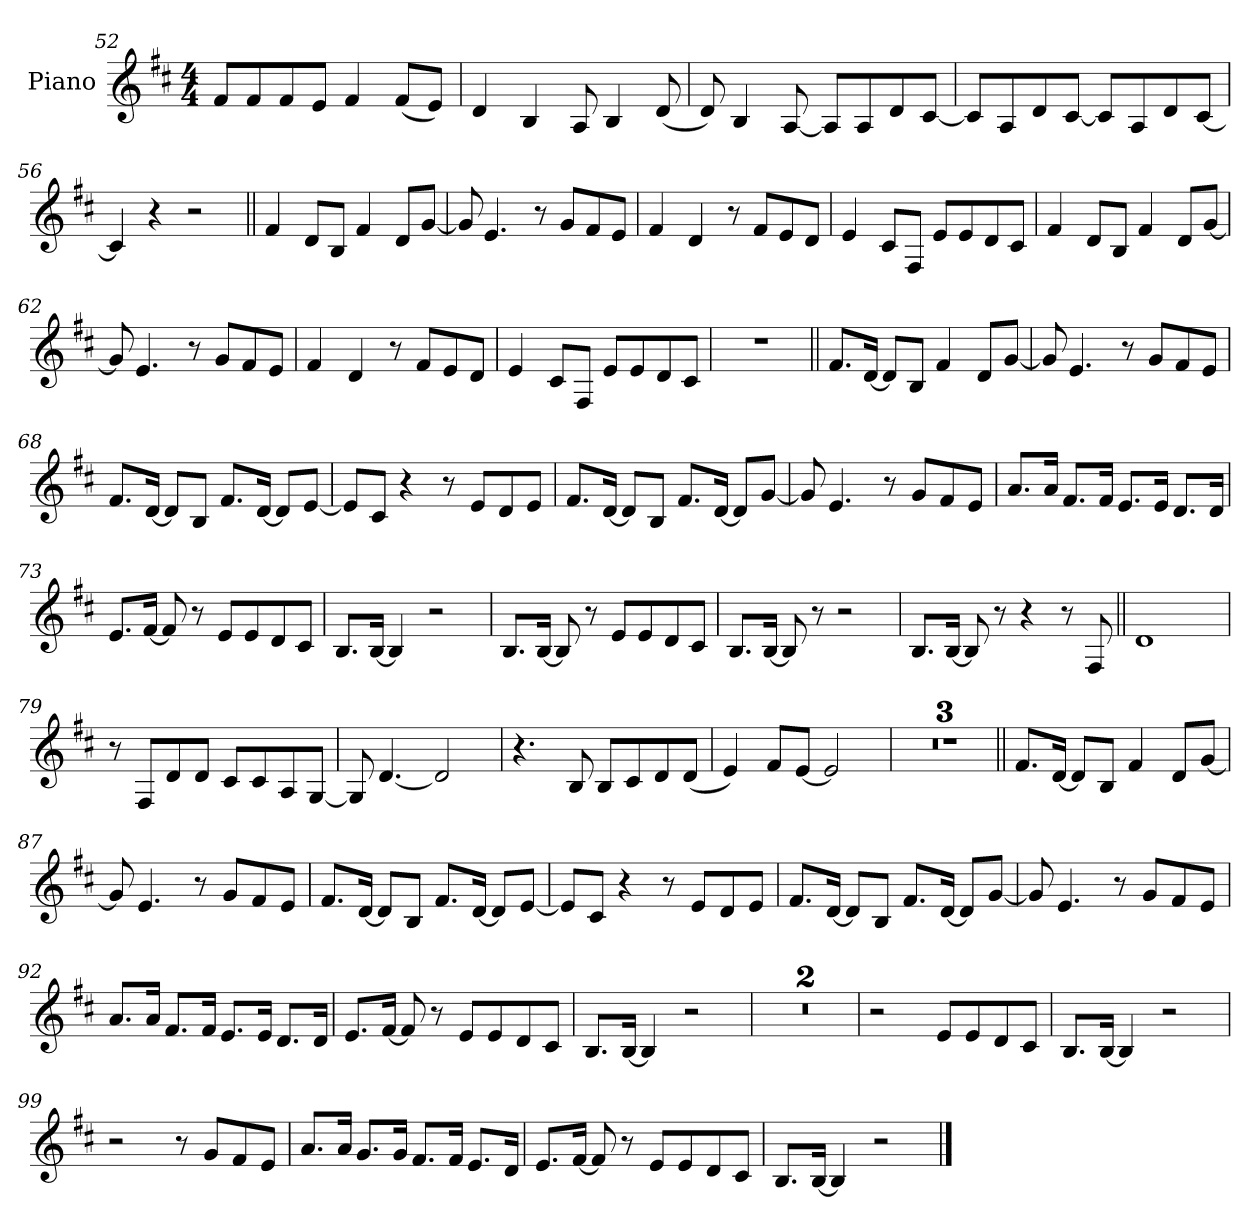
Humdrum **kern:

**kern
*part1
*staff1
*I"Piano
*I'Pno.
*clefG2
*k[f#c#]
*M4/4
=52
8f#L
8f#
8f#!
8e!J
4f#!
(<8f#!L
8e!J)
=53
4d
4B
8A
4B
(<8d
=54
8d)
4B
[8A
8AL]
8A
8d
[8c#J
=55
8c#L]
8A
8d
[8c#J
8c#L]
8A
8d
[8c#J
=56
4c#]
4r
2r
=57||
4f#
8dL
8BJ
4f#
8dL
[8gJ
=58
8g]
4.e
8r
8gL
8f#
8eJ
=59
4f#
4d
8r
8f#L
8e
8dJ
=60
4e
8c#L
8F#J
8eL
8e
8d
8c#J
=61
4f#
8dL
8BJ
4f#
8dL
[8gJ
=62
8g]
4.e
8r
8gL
8f#
8eJ
=63
4f#
4d
8r
8f#L
8e
8dJ
=64
4e
8c#L
8F#J
8eL
8e
8d
8c#J
=65
1r
=66||
8.f#L
[16dJk
8dL]
8BJ
4f#
8dL
[8gJ
=67
8g]
4.e
8r
8gL
8f#
8eJ
=68
8.f#L
[16dJk
8dL]
8BJ
8.f#L
[16dJk
8dL]
[8eJ
=69
8eL]
8c#J
4r
8r
8eL
8d
8eJ
=70
8.f#L
[16dJk
8dL]
8BJ
8.f#L
[16dJk
8dL]
[8gJ
=71
8g]
4.e
8r
8gL
8f#
8eJ
=72
8.aL
16aJk
8.f#L
16f#Jk
8.eL
16eJk
8.dL
16dJk
=73
8.eL
[16f#Jk
8f#]
8r
8eL
8e
8d
8c#J
=74
8.BL
[16BJk
4B]
2r
=75
8.B!L
[16B!Jk
8B!]
8r
8e!L
8e!
8d!
8c#!J
=76
8.B!L
[16B!Jk
8B!]
8r
2r
=77
8.B!L
[16B!Jk
8B!]
8r
4r
8r
8F#
=78||
1d
=79
8r
8F#L
8d
8dJ
8c#L
8c#
8A
[8GJ
=80
8G]
[4.d
2d]
=81
4.r
8B
8BL
8c#
8d
(<8dJ
=82
4e)
8f#L
[8eJ
2e]
=83
1r
=84
1r
=85
1r
=86||
8.f#L
[16dJk
8dL]
8BJ
4f#
8dL
[8gJ
=87
8g]
4.e
8r
8gL
8f#
8eJ
=88
8.f#L
[16dJk
8dL]
8BJ
8.f#L
[16dJk
8dL]
[8eJ
=89
8eL]
8c#J
4r
8r
8eL
8d
8eJ
=90
8.f#L
[16dJk
8dL]
8BJ
8.f#L
[16dJk
8dL]
[8gJ
=91
8g]
4.e
8r
8gL
8f#
8eJ
=92
8.aL
16aJk
8.f#L
16f#Jk
8.eL
16eJk
8.dL
16dJk
=93
8.eL
[16f#Jk
8f#]
8r
8eL
8e
8d
8c#J
=94
8.BL
[16BJk
4B]
2r
=95
1r
=96
1r
=97
2r
8eL
8e
8d
8c#J
=98
8.BL
[16BJk
4B]
2r
=99
2r
8r
8gL
8f#
8eJ
=100
8.aL
16aJk
8.gL
16gJk
8.f#L
16f#Jk
8.eL
16dJk
=101
8.eL
[16f#Jk
8f#]
8r
8eL
8e
8d
8c#J
=102
8.BL
[16BJk
4B]
2r
==
*-
